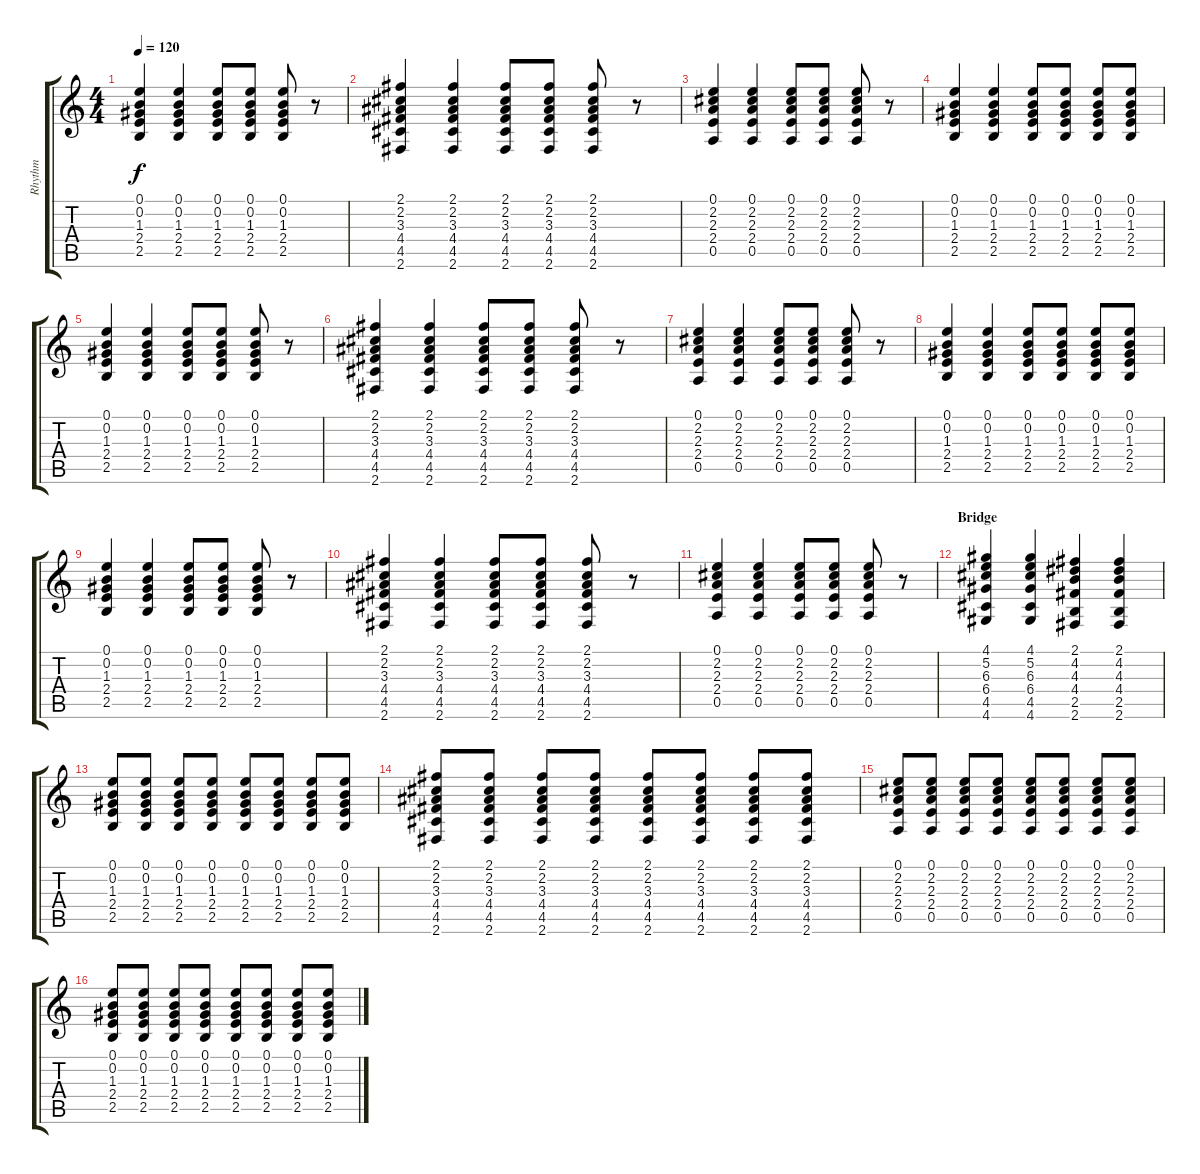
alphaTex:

\track ("Rhythm" "Rhythm") {instrument acousticguitarsteel}
\staff {score tabs}
\tuning (E4 B3 G3 D3 A2 E2) {hide}
\ts (4 4)
\tempo 120
\clef g2
\ks c
(0.1 0.2 1.3 2.4 2.5).4{dy f} (0.1 0.2 1.3 2.4 2.5).4 (0.1 0.2 1.3 2.4 2.5).8 (0.1 0.2 1.3 2.4 2.5).8 (0.1 0.2 1.3 2.4 2.5).8 r.8 |
(2.1 2.2 3.3 4.4 4.5 2.6).4 (2.1 2.2 3.3 4.4 4.5 2.6).4 (2.1 2.2 3.3 4.4 4.5 2.6).8 (2.1 2.2 3.3 4.4 4.5 2.6).8 (2.1 2.2 3.3 4.4 4.5 2.6).8 r.8 |
(0.1 2.2 2.3 2.4 0.5).4 (0.1 2.2 2.3 2.4 0.5).4 (0.1 2.2 2.3 2.4 0.5).8 (0.1 2.2 2.3 2.4 0.5).8 (0.1 2.2 2.3 2.4 0.5).8 r.8 |
(0.1 0.2 1.3 2.4 2.5).4 (0.1 0.2 1.3 2.4 2.5).4 (0.1 0.2 1.3 2.4 2.5).8 (0.1 0.2 1.3 2.4 2.5).8 (0.1 0.2 1.3 2.4 2.5).8 (0.1 0.2 1.3 2.4 2.5).8 |
(0.1 0.2 1.3 2.4 2.5).4 (0.1 0.2 1.3 2.4 2.5).4 (0.1 0.2 1.3 2.4 2.5).8 (0.1 0.2 1.3 2.4 2.5).8 (0.1 0.2 1.3 2.4 2.5).8 r.8 |
(2.1 2.2 3.3 4.4 4.5 2.6).4 (2.1 2.2 3.3 4.4 4.5 2.6).4 (2.1 2.2 3.3 4.4 4.5 2.6).8 (2.1 2.2 3.3 4.4 4.5 2.6).8 (2.1 2.2 3.3 4.4 4.5 2.6).8 r.8 |
(0.1 2.2 2.3 2.4 0.5).4 (0.1 2.2 2.3 2.4 0.5).4 (0.1 2.2 2.3 2.4 0.5).8 (0.1 2.2 2.3 2.4 0.5).8 (0.1 2.2 2.3 2.4 0.5).8 r.8 |
(0.1 0.2 1.3 2.4 2.5).4 (0.1 0.2 1.3 2.4 2.5).4 (0.1 0.2 1.3 2.4 2.5).8 (0.1 0.2 1.3 2.4 2.5).8 (0.1 0.2 1.3 2.4 2.5).8 (0.1 0.2 1.3 2.4 2.5).8 |
(0.1 0.2 1.3 2.4 2.5).4 (0.1 0.2 1.3 2.4 2.5).4 (0.1 0.2 1.3 2.4 2.5).8 (0.1 0.2 1.3 2.4 2.5).8 (0.1 0.2 1.3 2.4 2.5).8 r.8 |
(2.1 2.2 3.3 4.4 4.5 2.6).4 (2.1 2.2 3.3 4.4 4.5 2.6).4 (2.1 2.2 3.3 4.4 4.5 2.6).8 (2.1 2.2 3.3 4.4 4.5 2.6).8 (2.1 2.2 3.3 4.4 4.5 2.6).8 r.8 |
(0.1 2.2 2.3 2.4 0.5).4 (0.1 2.2 2.3 2.4 0.5).4 (0.1 2.2 2.3 2.4 0.5).8 (0.1 2.2 2.3 2.4 0.5).8 (0.1 2.2 2.3 2.4 0.5).8 r.8 |
\section ("" "Bridge")
(4.1 5.2 6.3 6.4 4.5 4.6).4 (4.1 5.2 6.3 6.4 4.5 4.6).4 (2.1 4.2 4.3 4.4 2.5 2.6).4 (2.1 4.2 4.3 4.4 2.5 2.6).4 |
(0.1 0.2 1.3 2.4 2.5).8 (0.1 0.2 1.3 2.4 2.5).8 (0.1 0.2 1.3 2.4 2.5).8 (0.1 0.2 1.3 2.4 2.5).8 (0.1 0.2 1.3 2.4 2.5).8 (0.1 0.2 1.3 2.4 2.5).8 (0.1 0.2 1.3 2.4 2.5).8 (0.1 0.2 1.3 2.4 2.5).8 |
(2.1 2.2 3.3 4.4 4.5 2.6).8 (2.1 2.2 3.3 4.4 4.5 2.6).8 (2.1 2.2 3.3 4.4 4.5 2.6).8 (2.1 2.2 3.3 4.4 4.5 2.6).8 (2.1 2.2 3.3 4.4 4.5 2.6).8 (2.1 2.2 3.3 4.4 4.5 2.6).8 (2.1 2.2 3.3 4.4 4.5 2.6).8 (2.1 2.2 3.3 4.4 4.5 2.6).8 |
(0.1 2.2 2.3 2.4 0.5).8 (0.1 2.2 2.3 2.4 0.5).8 (0.1 2.2 2.3 2.4 0.5).8 (0.1 2.2 2.3 2.4 0.5).8 (0.1 2.2 2.3 2.4 0.5).8 (0.1 2.2 2.3 2.4 0.5).8 (0.1 2.2 2.3 2.4 0.5).8 (0.1 2.2 2.3 2.4 0.5).8 |
(0.1 0.2 1.3 2.4 2.5).8 (0.1 0.2 1.3 2.4 2.5).8 (0.1 0.2 1.3 2.4 2.5).8 (0.1 0.2 1.3 2.4 2.5).8 (0.1 0.2 1.3 2.4 2.5).8 (0.1 0.2 1.3 2.4 2.5).8 (0.1 0.2 1.3 2.4 2.5).8 (0.1 0.2 1.3 2.4 2.5).8
